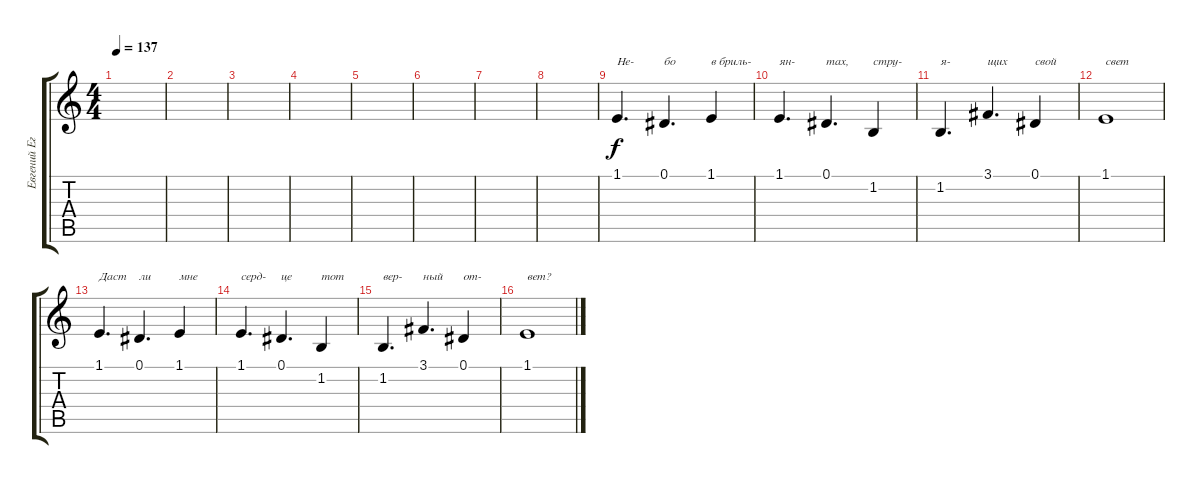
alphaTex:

\track ("Евгений Егоров" "Евгений Ег") {instrument bassoon}
\staff {score tabs}
\tuning (Eb4 Bb3 Gb3 Db3 Ab2 Eb2) {hide}
\ts (4 4)
\tempo 137
\clef g2
\ks c
|
|
|
|
|
|
|
|
1.1.4{d txt "Не-"} 0.1.4{d txt "бо"} 1.1.4{txt "в бриль-"} |
1.1.4{d txt "ян-"} 0.1.4{d txt "тах,"} 1.2.4{txt "стру-"} |
1.2.4{d txt "я-"} 3.1.4{d txt "щих"} 0.1.4{txt "свой"} |
1.1.1{txt "свет"} |
1.1.4{d txt "Даст"} 0.1.4{d txt "ли"} 1.1.4{txt "мне"} |
1.1.4{d txt "серд-"} 0.1.4{d txt "це"} 1.2.4{txt "тот"} |
1.2.4{d txt "вер-"} 3.1.4{d txt "ный"} 0.1.4{txt "от-"} |
1.1.1{txt "вет?"}
